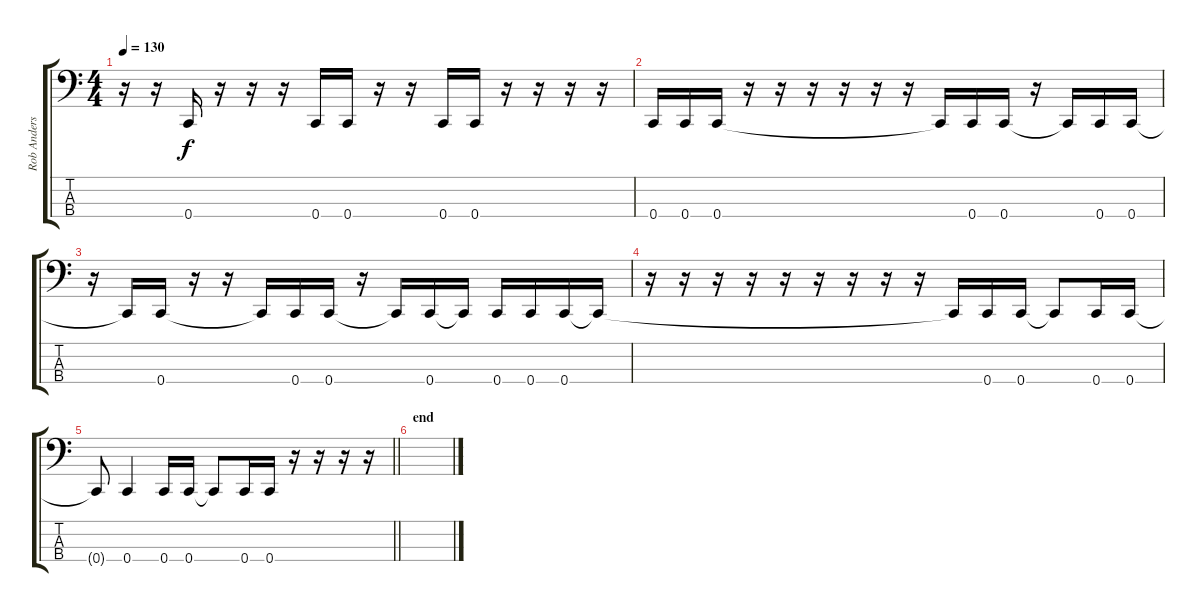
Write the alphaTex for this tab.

\track ("Rob Anderson" "Rob Anders") {instrument electricbasspick}
\staff {score tabs}
\tuning (F2 C2 G1 C1) {hide}
\ts (4 4)
\tempo 130
\clef f4
\ks c
r.16{dy f} r.16 0.4.16 r.16 r.16 r.16 0.4.16 0.4.16 r.16 r.16 0.4.16 0.4.16 r.16 r.16 r.16 r.16 |
0.4.16 0.4.16 0.4.16 r.16 r.16 r.16 r.16 r.16 r.16 0.4{t}.16 0.4.16 0.4.16 r.16 0.4{t}.16 0.4.16 0.4.16 |
r.16 0.4{t}.16 0.4.16 r.16 r.16 0.4{t}.16 0.4.16 0.4.16 r.16 0.4{t}.16 0.4.16 0.4{t}.16 0.4.16 0.4.16 0.4.16 0.4{t}.16 |
r.16 r.16 r.16 r.16 r.16 r.16 r.16 r.16 r.16 0.4{t}.16 0.4.16 0.4.16 0.4{t}.8 0.4.16 0.4.16 |
\barLineRight lightlight
0.4{t}.8 0.4.4 0.4.16 0.4.16 0.4{t}.8 0.4.16 0.4.16 r.16 r.16 r.16 r.16 |
\section ("" "end")
